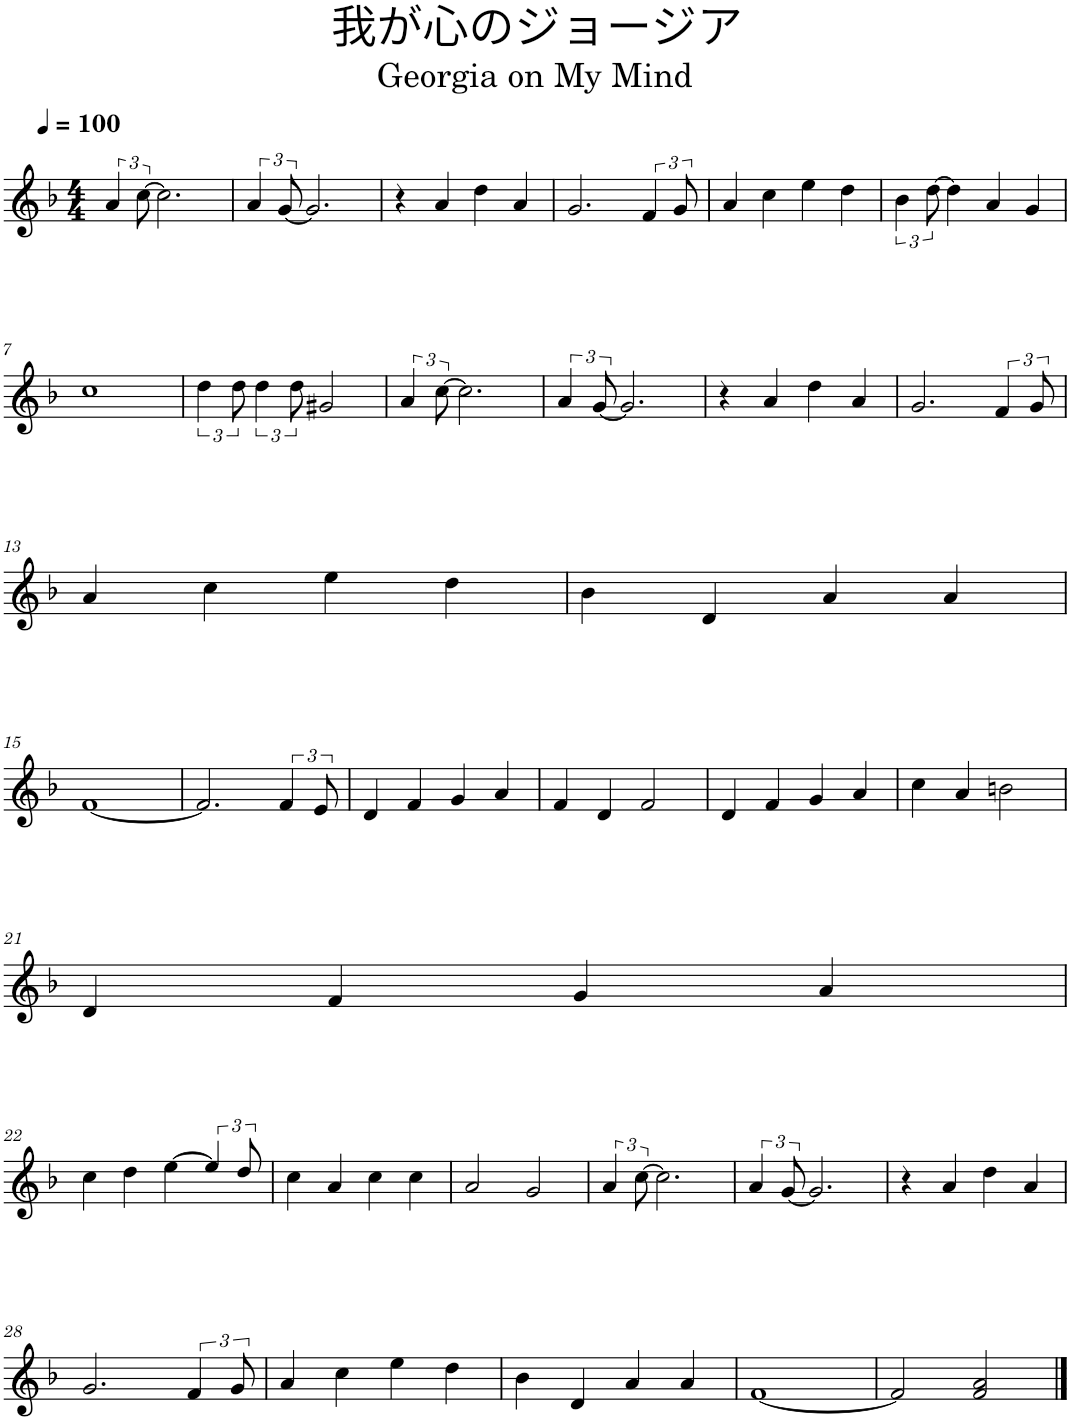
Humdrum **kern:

**kern
*part1
*staff1
*I"Piano
*I'Pno.
*clefG2
*k[b-]
*M4/4
*MM100
=1
6a/
[12cc\
2.cc\]
=2
6a/
[12g/
2.g/]
=3
4r
4a/
4dd\
4a/
=4
2.g/
6f/
12g/
=5
4a/
4cc\
4ee\
4dd\
=6
6b-\
[12dd\
4dd\]
4a/
4g/
!!LO:LB:g=z
=7
1cc
=8
6dd\
12dd\
6dd\
12dd\
2g#X/
=9
6a/
[>12cc\
2.cc\]
=10
6a/
[12g/
2.g/]
=11
4r
4a/
4dd\
4a/
=12
2.g/
6f/
12g/
!!LO:LB:g=z
=13
4a/
4cc\
4ee\
4dd\
=14
4b-\
4d/
4a/
4a/
!!LO:LB:g=z
=15
[1f
=16
2.f/]
6f/
12e/
=17
4d/
4f/
4g/
4a/
=18
4f/
4d/
2f/
=19
4d/
4f/
4g/
4a/
=20
4cc\
4a/
2bn\
!!LO:LB:g=z
=21
4d/
4f/
4g/
4a/
!!LO:LB:g=z
=22
4cc\
4dd\
[4ee\
6ee/]
12dd/
=23
4cc\
4a/
4cc\
4cc\
=24
2a/
2g/
=25
6a/
[12cc\
2.cc\]
=26
6a/
[12g/
2.g/]
=27
4r
4a/
4dd\
4a/
!!LO:LB:g=z
=28
2.g/
6f/
12g/
=29
4a/
4cc\
4ee\
4dd\
=30
4b-\
4d/
4a/
4a/
=31
[<1f
=32
2f/]
2f/ 2a/
==
*-
